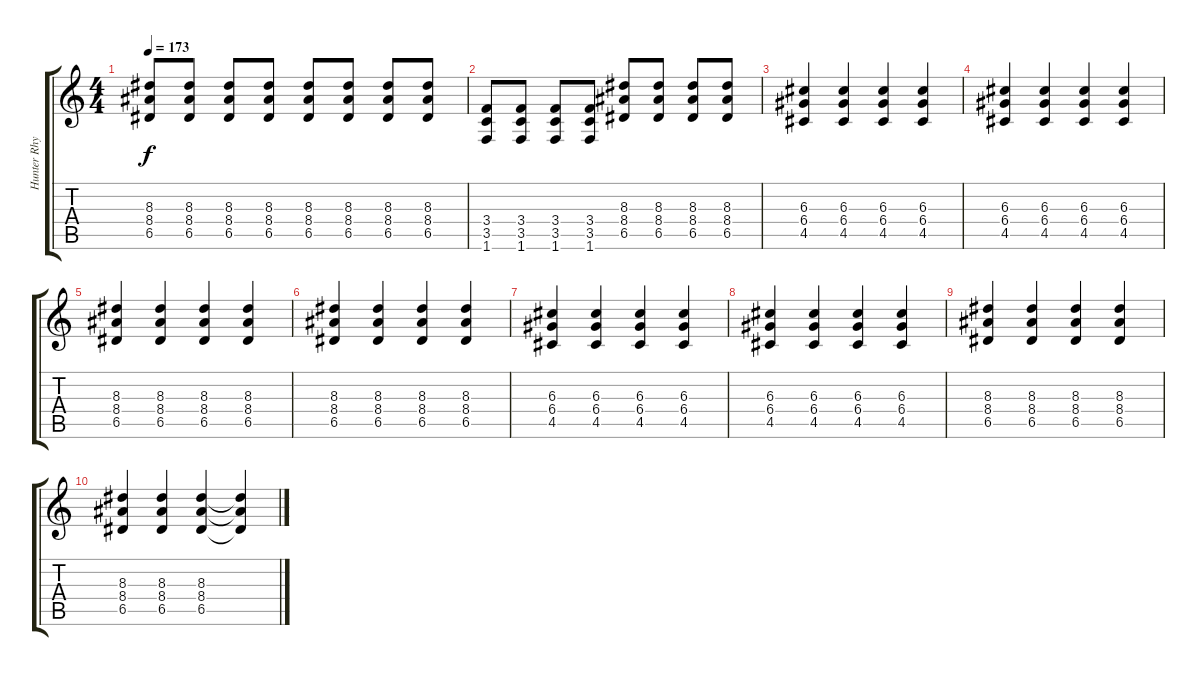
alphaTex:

\track ("Hunter Rhythm" "Hunter Rhy") {instrument distortionguitar}
\staff {score tabs}
\tuning (E4 B3 G3 D3 A2 E2) {hide}
\ts (4 4)
\tempo 173
\clef g2
\ks c
(8.3 8.4 6.5).8{dy f} (8.3 8.4 6.5).8 (8.3 8.4 6.5).8 (8.3 8.4 6.5).8 (8.3 8.4 6.5).8 (8.3 8.4 6.5).8 (8.3 8.4 6.5).8 (8.3 8.4 6.5).8 |
(3.4 3.5 1.6).8 (3.4 3.5 1.6).8 (3.4 3.5 1.6).8 (3.4 3.5 1.6).8 (8.3 8.4 6.5).8 (8.3 8.4 6.5).8 (8.3 8.4 6.5).8 (8.3 8.4 6.5).8 |
(6.3 6.4 4.5).4 (6.3 6.4 4.5).4 (6.3 6.4 4.5).4 (6.3 6.4 4.5).4 |
(6.3 6.4 4.5).4 (6.3 6.4 4.5).4 (6.3 6.4 4.5).4 (6.3 6.4 4.5).4 |
(8.3 8.4 6.5).4 (8.3 8.4 6.5).4 (8.3 8.4 6.5).4 (8.3 8.4 6.5).4 |
(8.3 8.4 6.5).4 (8.3 8.4 6.5).4 (8.3 8.4 6.5).4 (8.3 8.4 6.5).4 |
(6.3 6.4 4.5).4 (6.3 6.4 4.5).4 (6.3 6.4 4.5).4 (6.3 6.4 4.5).4 |
(6.3 6.4 4.5).4 (6.3 6.4 4.5).4 (6.3 6.4 4.5).4 (6.3 6.4 4.5).4 |
(8.3 8.4 6.5).4 (8.3 8.4 6.5).4 (8.3 8.4 6.5).4 (8.3 8.4 6.5).4 |
(8.3 8.4 6.5).4 (8.3 8.4 6.5).4 (8.3 8.4 6.5).4 (8.3{t} 8.4{t} 6.5{t}).4
